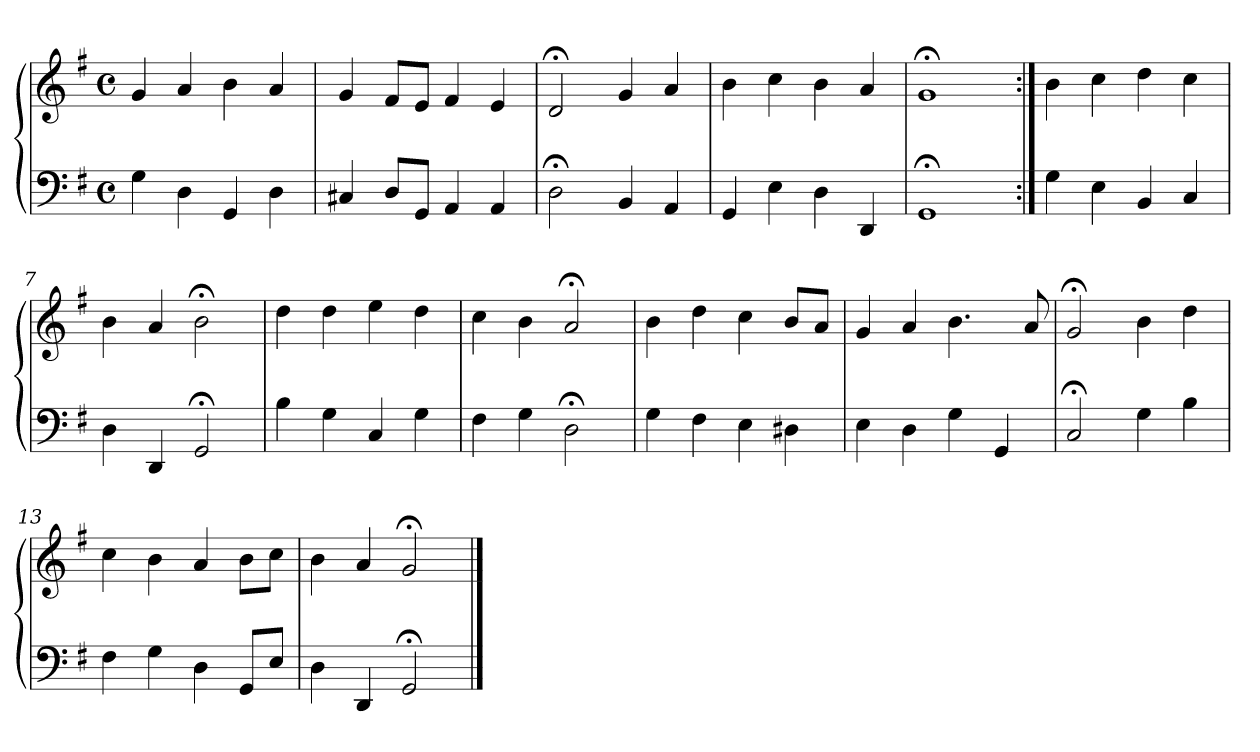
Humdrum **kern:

**kern	**kern
*part1	*part1
*staff2	*staff1
*clefF4	*clefG2
*k[f#]	*k[f#]
*M4/4	*M4/4
*met(c)	*met(c)
=1	=1
4G	4g
4D	4a
4GG	4b
4D	4a
=2	=2
4C#X	4g
8DL	8f#L
8GGJ	8eJ
4AA	4f#
4AA	4e
=3	=3
2D;<	2d;<
4BB	4g
4AA	4a
=4	=4
4GG	4b
4E	4cc
4D	4b
4DD	4a
=5	=5
1GG;<	1g;<
=6:|!	=6:|!
4G	4b
4E	4cc
4BB	4dd
4C	4cc
=7	=7
4D	4b
4DD	4a
2GG;<	2b;<
!!LO:LB:g=z
=8	=8
4B	4dd
4G	4dd
4C	4ee
4G	4dd
=9	=9
4F#	4cc
4G	4b
2D;<	2a;<
=10	=10
4G	4b
4F#	4dd
4E	4cc
4D#X	8bL
.	8aJ
=11	=11
4E	4g
4D	4a
4G	4.b
4GG	.
.	8a
=12	=12
2C;<	2g;<
4G	4b
4B	4dd
=13	=13
4F#	4cc
4G	4b
4D	4a
8GGL	8bL
8EJ	8ccJ
=14	=14
4D	4b
4DD	4a
2GG;<	2g;<
==	==
*-	*-
